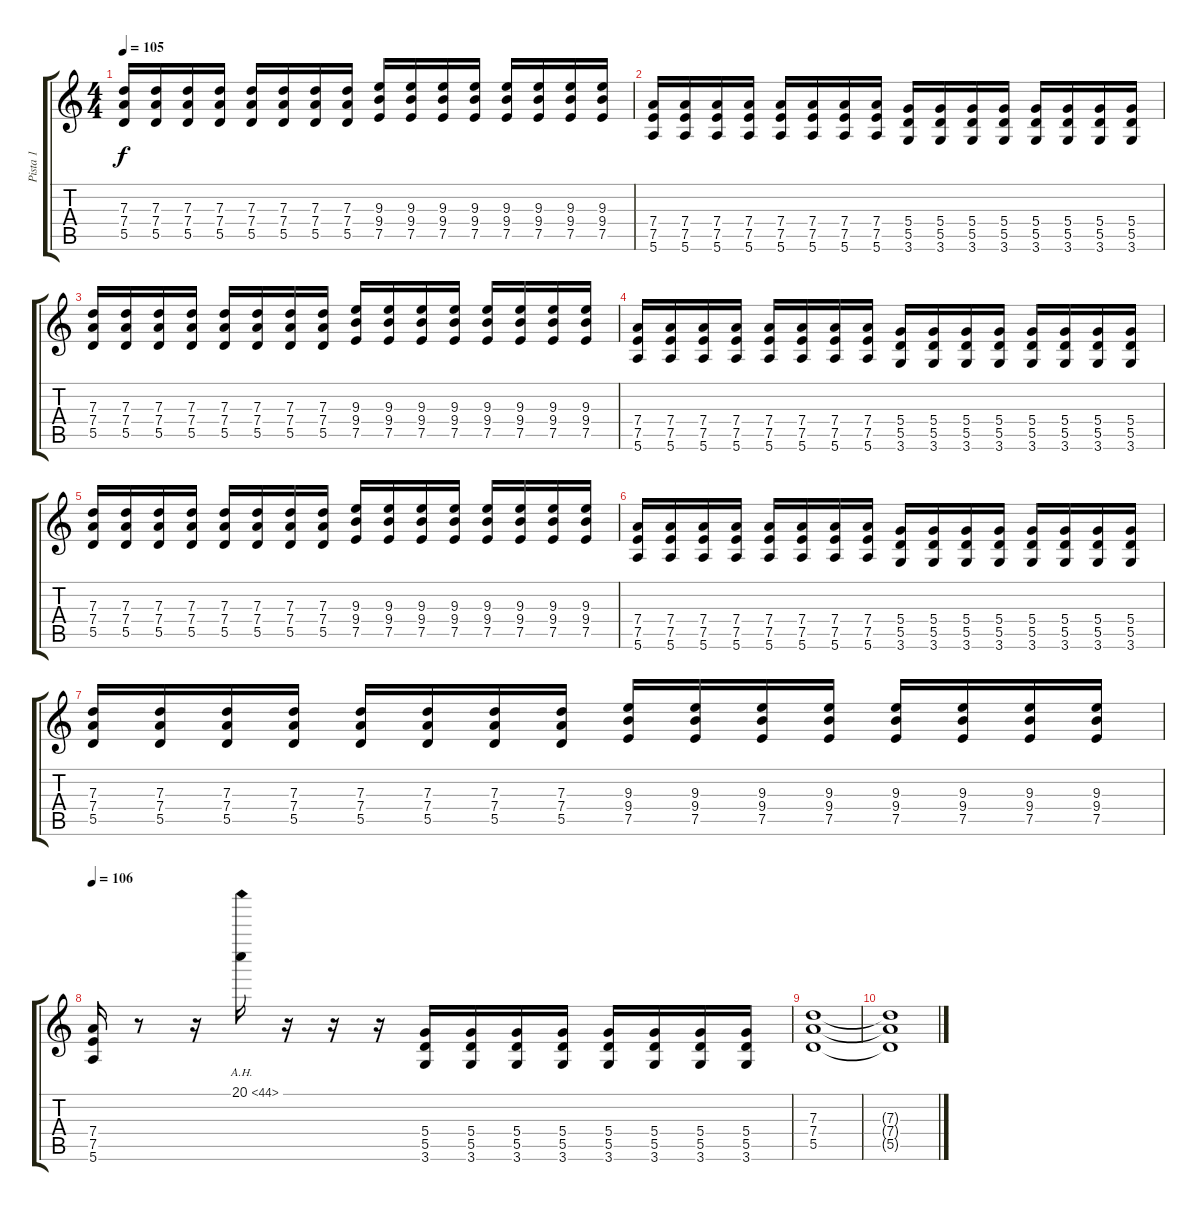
\track ("Pista 1" "Pista 1") {instrument distortionguitar}
\staff {score tabs}
\tuning (E4 B3 G3 D3 A2 E2) {hide}
\ts (4 4)
\tempo 105
\clef g2
\ks c
(7.3 7.4 5.5).16{dy f} (7.3 7.4 5.5).16 (7.3 7.4 5.5).16 (7.3 7.4 5.5).16 (7.3 7.4 5.5).16 (7.3 7.4 5.5).16 (7.3 7.4 5.5).16 (7.3 7.4 5.5).16 (9.3 9.4 7.5).16 (9.3 9.4 7.5).16 (9.3 9.4 7.5).16 (9.3 9.4 7.5).16 (9.3 9.4 7.5).16 (9.3 9.4 7.5).16 (9.3 9.4 7.5).16 (9.3 9.4 7.5).16 |
(7.4 7.5 5.6).16 (7.4 7.5 5.6).16 (7.4 7.5 5.6).16 (7.4 7.5 5.6).16 (7.4 7.5 5.6).16 (7.4 7.5 5.6).16 (7.4 7.5 5.6).16 (7.4 7.5 5.6).16 (5.4 5.5 3.6).16 (5.4 5.5 3.6).16 (5.4 5.5 3.6).16 (5.4 5.5 3.6).16 (5.4 5.5 3.6).16 (5.4 5.5 3.6).16 (5.4 5.5 3.6).16 (5.4 5.5 3.6).16 |
(7.3 7.4 5.5).16 (7.3 7.4 5.5).16 (7.3 7.4 5.5).16 (7.3 7.4 5.5).16 (7.3 7.4 5.5).16 (7.3 7.4 5.5).16 (7.3 7.4 5.5).16 (7.3 7.4 5.5).16 (9.3 9.4 7.5).16 (9.3 9.4 7.5).16 (9.3 9.4 7.5).16 (9.3 9.4 7.5).16 (9.3 9.4 7.5).16 (9.3 9.4 7.5).16 (9.3 9.4 7.5).16 (9.3 9.4 7.5).16 |
(7.4 7.5 5.6).16 (7.4 7.5 5.6).16 (7.4 7.5 5.6).16 (7.4 7.5 5.6).16 (7.4 7.5 5.6).16 (7.4 7.5 5.6).16 (7.4 7.5 5.6).16 (7.4 7.5 5.6).16 (5.4 5.5 3.6).16 (5.4 5.5 3.6).16 (5.4 5.5 3.6).16 (5.4 5.5 3.6).16 (5.4 5.5 3.6).16 (5.4 5.5 3.6).16 (5.4 5.5 3.6).16 (5.4 5.5 3.6).16 |
(7.3 7.4 5.5).16 (7.3 7.4 5.5).16 (7.3 7.4 5.5).16 (7.3 7.4 5.5).16 (7.3 7.4 5.5).16 (7.3 7.4 5.5).16 (7.3 7.4 5.5).16 (7.3 7.4 5.5).16 (9.3 9.4 7.5).16 (9.3 9.4 7.5).16 (9.3 9.4 7.5).16 (9.3 9.4 7.5).16 (9.3 9.4 7.5).16 (9.3 9.4 7.5).16 (9.3 9.4 7.5).16 (9.3 9.4 7.5).16 |
(7.4 7.5 5.6).16 (7.4 7.5 5.6).16 (7.4 7.5 5.6).16 (7.4 7.5 5.6).16 (7.4 7.5 5.6).16 (7.4 7.5 5.6).16 (7.4 7.5 5.6).16 (7.4 7.5 5.6).16 (5.4 5.5 3.6).16 (5.4 5.5 3.6).16 (5.4 5.5 3.6).16 (5.4 5.5 3.6).16 (5.4 5.5 3.6).16 (5.4 5.5 3.6).16 (5.4 5.5 3.6).16 (5.4 5.5 3.6).16 |
(7.3 7.4 5.5).16 (7.3 7.4 5.5).16 (7.3 7.4 5.5).16 (7.3 7.4 5.5).16 (7.3 7.4 5.5).16 (7.3 7.4 5.5).16 (7.3 7.4 5.5).16 (7.3 7.4 5.5).16 (9.3 9.4 7.5).16 (9.3 9.4 7.5).16 (9.3 9.4 7.5).16 (9.3 9.4 7.5).16 (9.3 9.4 7.5).16 (9.3 9.4 7.5).16 (9.3 9.4 7.5).16 (9.3 9.4 7.5).16 |
\tempo 106
(7.4 7.5 5.6).16 r.8 r.16 20.1{ah 24}.16 r.16 r.16 r.16 (5.4 5.5 3.6).16 (5.4 5.5 3.6).16 (5.4 5.5 3.6).16 (5.4 5.5 3.6).16 (5.4 5.5 3.6).16 (5.4 5.5 3.6).16 (5.4 5.5 3.6).16 (5.4 5.5 3.6).16 |
(7.3 7.4 5.5).1 |
(7.3{t} 7.4{t} 5.5{t}).1
